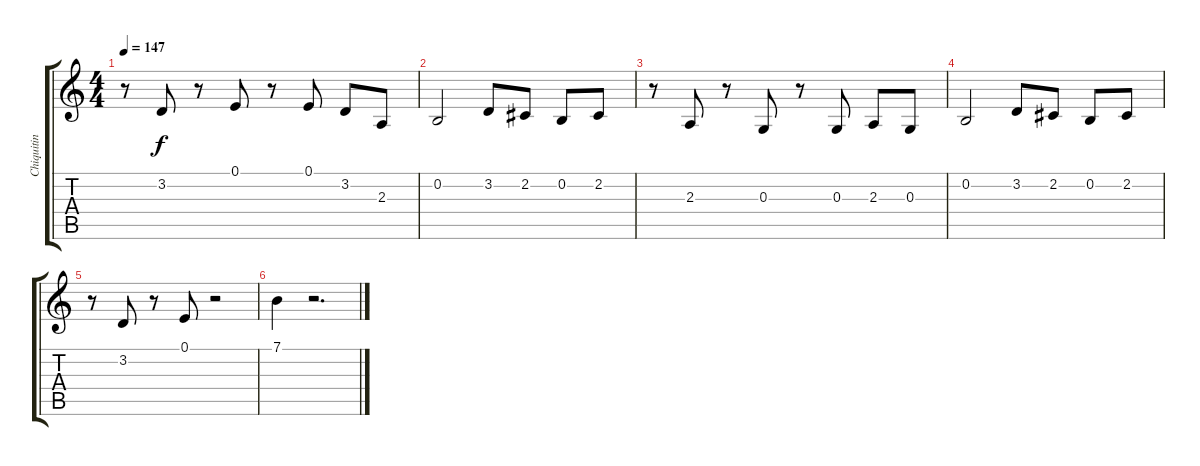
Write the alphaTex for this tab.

\track ("Chiquitin" "Chiquitin") {instrument trumpet}
\staff {score tabs}
\tuning (E4 B3 G3 D3 A2 E2) {hide}
\ts (4 4)
\tempo 147
\clef g2
\ks c
r.8{dy f} 3.2.8 r.8 0.1.8 r.8 0.1.8 3.2.8 2.3.8 |
0.2.2 3.2.8 2.2.8 0.2.8 2.2.8 |
r.8 2.3.8 r.8 0.3.8 r.8 0.3.8 2.3.8 0.3.8 |
0.2.2 3.2.8 2.2.8 0.2.8 2.2.8 |
r.8 3.2.8 r.8 0.1.8 r.2 |
7.1.4 r.2{d}
